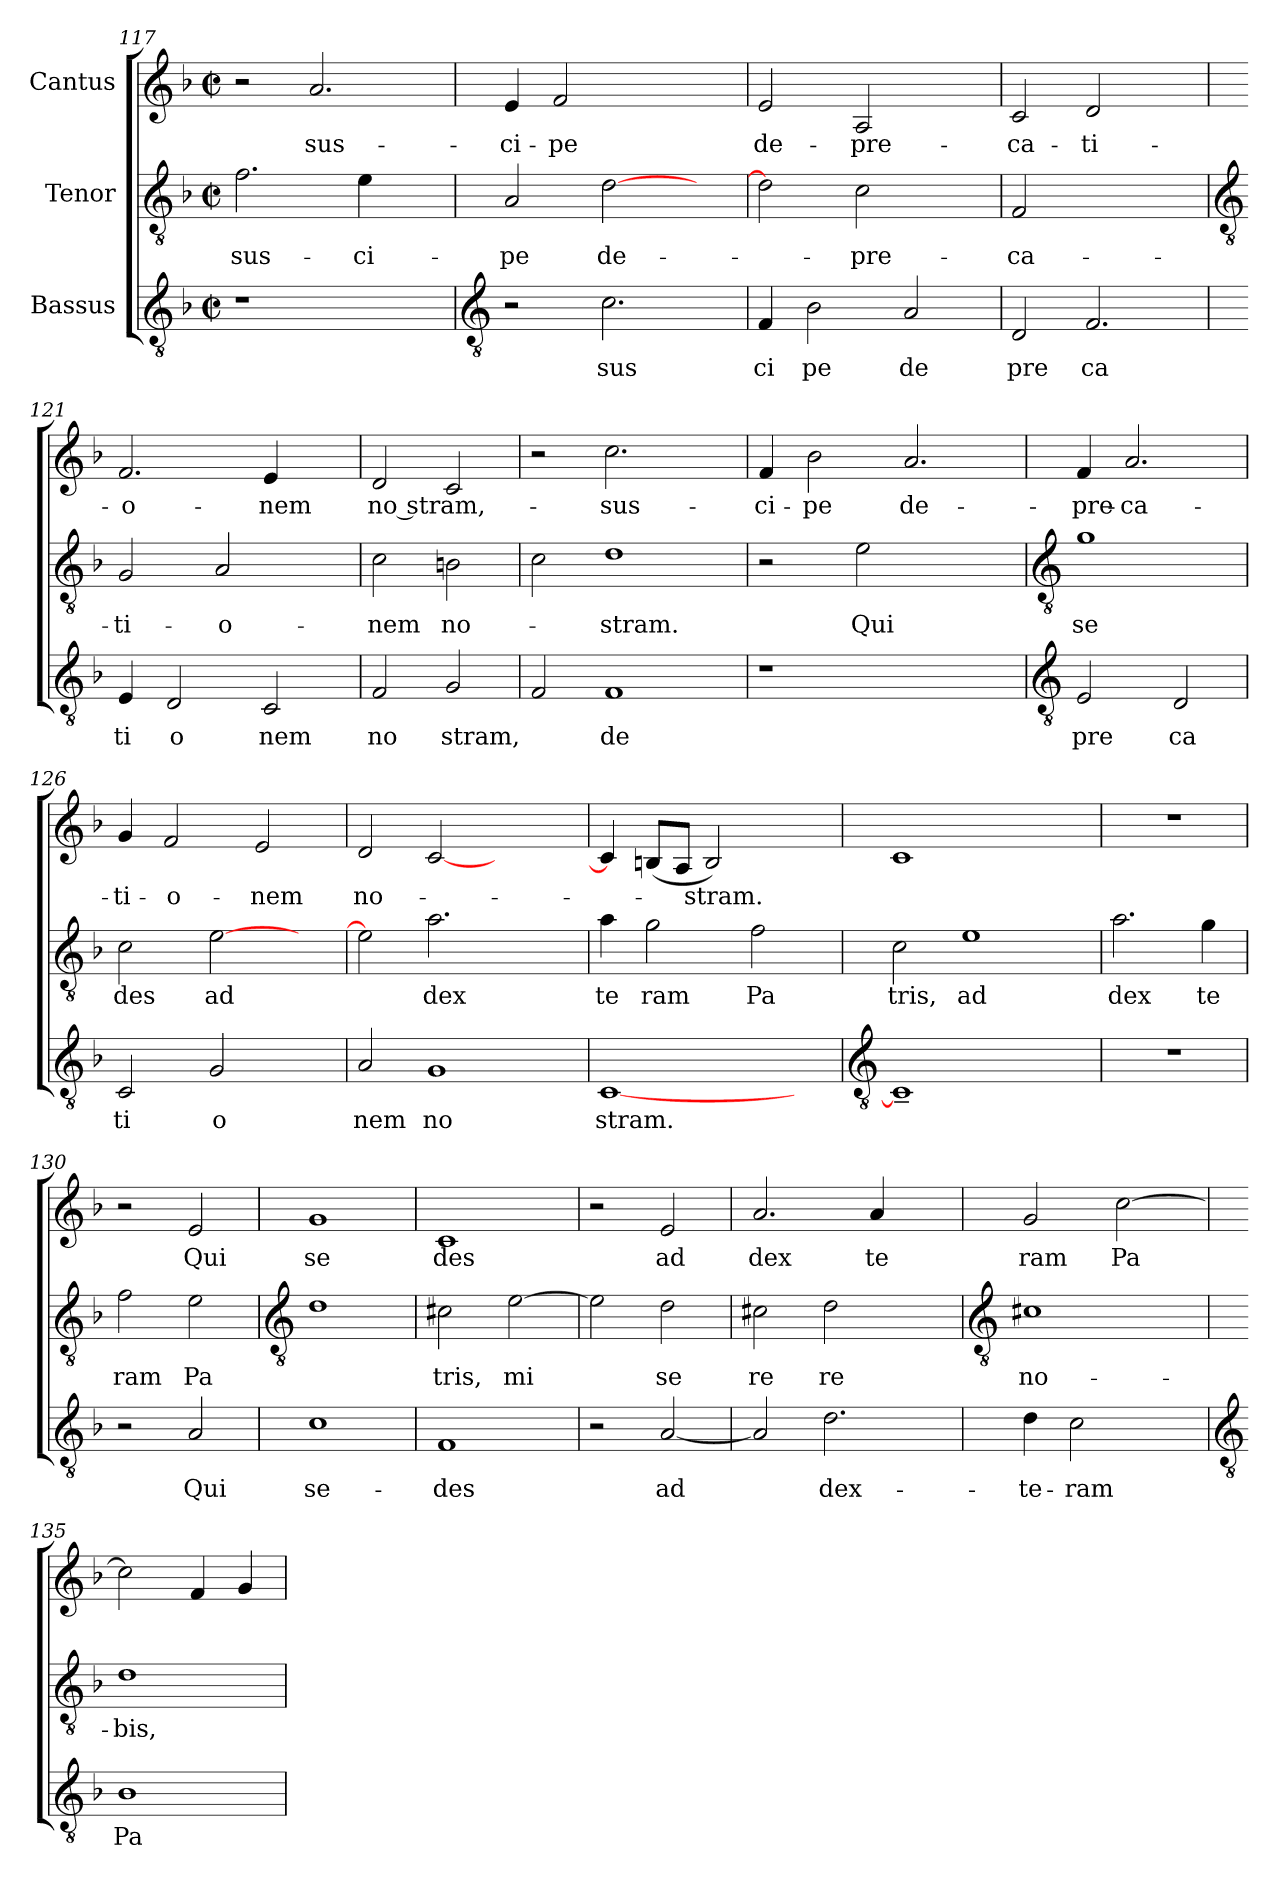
**kern	**text	**kern	**text	**kern	**text
*part3	*part3	*part2	*part2	*part1	*part1
*staff3	*staff3	*staff2	*staff2	*staff1	*staff1
*I"Bassus	*	*I"Tenor	*	*I"Cantus	*
*clefGv2	*	*clefGv2	*	*clefG2	*
*k[b-]	*	*k[b-]	*	*k[b-]	*
*F:	*	*F:	*	*F:	*
*M2/2	*	*M2/2	*	*M2/2	*
*met(c|)	*	*met(c|)	*	*met(c|)	*
=117	=117	=117	=117	=117	=117
!	!	!	!LO:LY:b	!	!
1r	.	2.f\	sus-	2r	.
!	!	!	!	!	!LO:LY:b
.	.	.	.	2.a/	sus-
!	!	!	!LO:LY:b	!	!
.	.	4e\	-ci-	.	.
4ryy	.	4ryy	.	.	.
!!LO:LB:g=z
=118	=118	=118	=118	=118	=118
*clefGv2	*	*	*	*	*
!	!	!	!LO:LY:b	!	!LO:LY:b
2r	.	2A/	-pe	4e/	-ci-
!	!	!	!	!	!LO:LY:b
.	.	.	.	2f/	-pe
!	!LO:LY:b	!	!LO:LY:b	!	!
2.c\	sus	[2d\	de-	.	.
.	.	.	.	2ryy	.
.	.	4ryy	.	.	.
!!LO:LB:g=z
=119	=119	=119	=119	=119	=119
!	!LO:LY:b	!	!	!	!LO:LY:b
4F/	ci	2d\]	.	2e/	de-
!	!LO:LY:b	!	!	!	!
2B-\	pe	.	.	.	.
!	!	!	!LO:LY:b	!	!LO:LY:b
.	.	2c\	-pre-	2A/	-pre-
!	!LO:LY:b	!	!	!	!
2A/	de	.	.	.	.
.	.	4ryy	.	4ryy	.
=120	=120	=120	=120	=120	=120
!	!LO:LY:b	!	!LO:LY:b	!	!LO:LY:b
2D/	pre	2F/	-ca-	2c/	-ca-
!	!LO:LY:b	!	!	!	!LO:LY:b
2.F/	ca	2.ryy	.	2d/	-ti-
.	.	.	.	4ryy	.
!!LO:LB:g=z
=121	=121	=121	=121	=121	=121
*	*	*clefGv2	*	*	*
!	!LO:LY:b	!	!LO:LY:b	!	!LO:LY:b
4E/	ti	2G/	-ti-	2.f/	-o-
!	!LO:LY:b	!	!	!	!
2D/	o	.	.	.	.
!	!	!	!LO:LY:b	!	!
.	.	2A/	-o-	.	.
!	!LO:LY:b	!	!	!	!LO:LY:b
2C/	nem	.	.	4e/	-nem
.	.	4ryy	.	4ryy	.
=122	=122	=122	=122	=122	=122
!	!LO:LY:b	!	!LO:LY:b	!	!LO:LY:b
2F/	no	2c\	-nem	2d/	no stram,-
!	!LO:LY:b	!	!LO:LY:b	!	!
2G/	stram,	2Bn\	no-	2c/	.
=123	=123	=123	=123	=123	=123
2F/	.	2c\	.	2r	.
!	!LO:LY:b	!	!LO:LY:b	!	!LO:LY:b
1F	de	1d	-stram.	2.cc\	-sus-
.	.	.	.	4ryy	.
=124	=124	=124	=124	=124	=124
!	!	!	!	!	!LO:LY:b
1r	.	2r	.	4f/	-ci-
!	!	!	!	!	!LO:LY:b
.	.	.	.	2b-\	-pe
!	!	!	!LO:LY:b	!	!
.	.	2e\	Qui	.	.
!	!	!	!	!	!LO:LY:b
.	.	.	.	2.a/	de-
2ryy	.	2ryy	.	.	.
!!LO:LB:g=z
=125	=125	=125	=125	=125	=125
*clefGv2	*	*clefGv2	*	*	*
!	!LO:LY:b	!	!LO:LY:b	!	!LO:LY:b
2E/	pre	1g	se	4f/	-pre-
!	!	!	!	!	!LO:LY:b
.	.	.	.	2.a/	-ca-
!	!LO:LY:b	!	!	!	!
2D/	ca	.	.	.	.
!!LO:LB:g=z
=126	=126	=126	=126	=126	=126
!	!LO:LY:b	!	!LO:LY:b	!	!LO:LY:b
2C/	ti	2c\	des	4g/	-ti-
!	!	!	!	!	!LO:LY:b
.	.	.	.	2f/	-o-
!	!LO:LY:b	!	!LO:LY:b	!	!
2G/	o	[2e\	ad	.	.
!	!	!	!	!	!LO:LY:b
.	.	.	.	2e/	-nem
4ryy	.	4ryy	.	.	.
=127A	=127A	=127A	=127A	=127A	=127A
!	!LO:LY:b	!	!	!	!LO:LY:b
2A/	nem	2e\]	.	2d/	no-
!	!LO:LY:b	!	!LO:LY:b	!	!
1G	no	2.a\	dex	[2c/	.
.	.	.	.	2ryy	.
.	.	4ryy	.	.	.
=128A	=128A	=128A	=128A	=128A	=128A
!	!LO:LY:b	!	!LO:LY:b	!	!
[1C	stram.	4a\	te	4c/]	.
!	!	!	!LO:LY:b	!	!
.	.	2g\	ram	(<8Bn/L	.
.	.	.	.	8A/J	.
!	!	!	!	!	!LO:LY:b
.	.	.	.	2B/)	-stram.
!	!	!	!LO:LY:b	!	!
.	.	2f\	Pa	.	.
4ryy	.	.	.	4ryy	.
!!LO:LB:g=z
=128B	=128B	=128B	=128B	=128B	=128B
*clefGv2	*	*	*	*	*
!	!	!	!LO:LY:b	!	!
1C~]	.	2c\	tris,	1c	.
!	!	!	!LO:LY:b	!	!
.	.	1e	ad	.	.
2ryy	.	.	.	2ryy	.
=129	=129	=129	=129	=129	=129
!	!	!	!LO:LY:b	!	!
1r	.	2.a\	dex	1r	.
!	!	!	!LO:LY:b	!	!
.	.	4g\	te	.	.
!!LO:LB:g=z
=130	=130	=130	=130	=130	=130
!	!	!	!LO:LY:b	!	!
2r	.	2f\	ram	2r	.
!	!LO:LY:b	!	!LO:LY:b	!	!LO:LY:b
2A/	Qui	2e\	Pa	2e/	Qui
!!LO:LB:g=z
=131	=131	=131	=131	=131	=131
*	*	*clefGv2	*	*	*
!	!LO:LY:b	!	!	!	!LO:LY:b
1c	se-	1d	.	1g	se
=132	=132	=132	=132	=132	=132
!	!LO:LY:b	!	!LO:LY:b	!	!LO:LY:b
1F	-des	2c#X\	tris,	1c	des
!	!	!	!LO:LY:b	!	!
.	.	[2e\	mi	.	.
=132A	=132A	=132A	=132A	=132A	=132A
2r	.	2e\]	.	2r	.
!	!LO:LY:b	!	!LO:LY:b	!	!LO:LY:b
[2A/	ad	2d\	se	2e/	ad
=133A	=133A	=133A	=133A	=133A	=133A
!	!	!	!LO:LY:b	!	!LO:LY:b
2A/]	.	2c#X\	re	2.a/	dex
!	!LO:LY:b	!	!LO:LY:b	!	!
2.d\	dex-	2d\	re	.	.
!	!	!	!	!	!LO:LY:b
.	.	.	.	4a/	te
.	.	4ryy	.	4ryy	.
!!LO:LB:g=z
=134A	=134A	=134A	=134A	=134A	=134A
*	*	*clefGv2	*	*	*
!	!LO:LY:b	!	!LO:LY:b	!	!LO:LY:b
4d\	-te-	1c#X	no-	2g/	ram
!	!LO:LY:b	!	!	!	!
2c\	-ram	.	.	.	.
!	!	!	!	!	!LO:LY:b
.	.	.	.	[2cc\	Pa
4ryy	.	.	.	.	.
!!LO:LB:g=z
=135	=135	=135	=135	=135	=135
*clefGv2	*	*	*	*	*
!	!LO:LY:b	!	!LO:LY:b	!	!
1B-	Pa-	1d	-bis,	2cc\]	.
.	.	.	.	4f/	.
.	.	.	.	4g/	.
=	=	=	=	=	=
*-	*-	*-	*-	*-	*-
